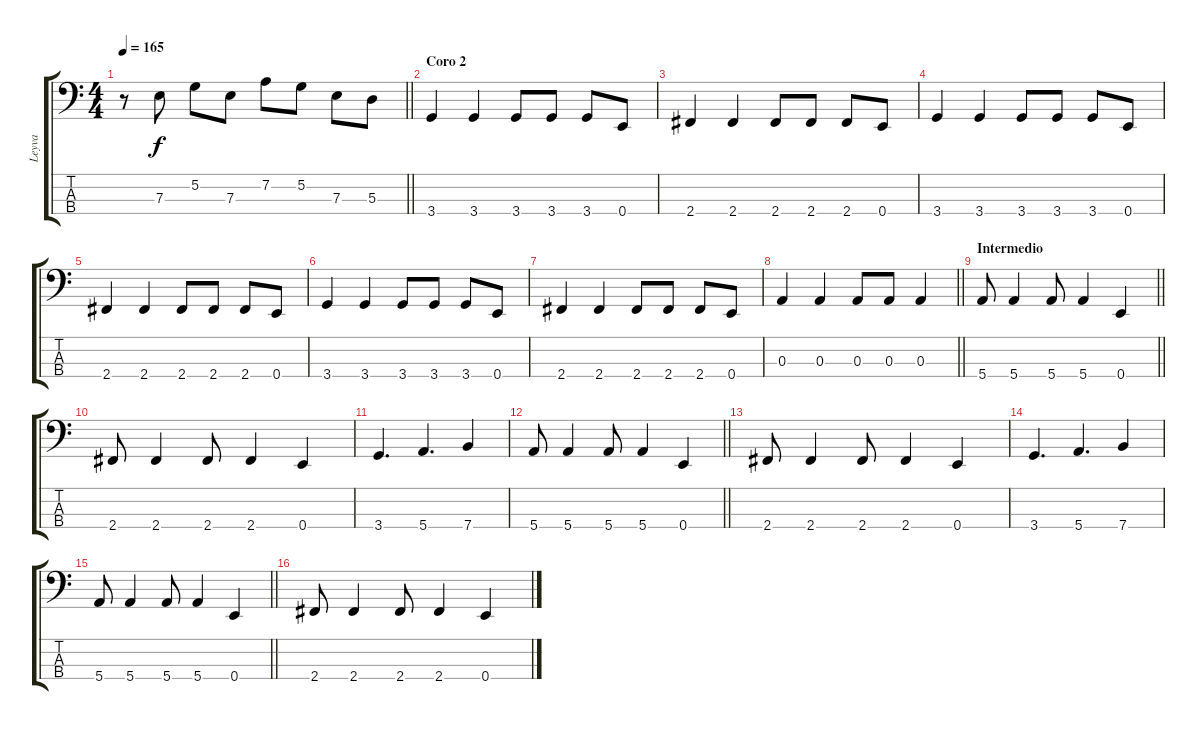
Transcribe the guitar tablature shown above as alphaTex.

\track ("Leyva" "Leyva") {instrument electricbassfinger}
\staff {score tabs}
\tuning (G2 D2 A1 E1) {hide}
\ts (4 4)
\tempo 165
\clef f4
\barLineRight lightlight
\ks c
r.8{dy f} 7.3.8 5.2.8 7.3.8 7.2.8 5.2.8 7.3.8 5.3.8 |
\section ("" "Coro 2")
3.4.4 3.4.4 3.4.8 3.4.8 3.4.8 0.4.8 |
2.4.4 2.4.4 2.4.8 2.4.8 2.4.8 0.4.8 |
3.4.4 3.4.4 3.4.8 3.4.8 3.4.8 0.4.8 |
2.4.4 2.4.4 2.4.8 2.4.8 2.4.8 0.4.8 |
3.4.4 3.4.4 3.4.8 3.4.8 3.4.8 0.4.8 |
2.4.4 2.4.4 2.4.8 2.4.8 2.4.8 0.4.8 |
\barLineRight lightlight
0.3.4 0.3.4 0.3.8 0.3.8 0.3.4 |
\section ("" "Intermedio")
\barLineRight lightlight
5.4.8 5.4.4 5.4.8 5.4.4 0.4.4 |
2.4.8 2.4.4 2.4.8 2.4.4 0.4.4 |
3.4.4{d} 5.4.4{d} 7.4.4 |
\barLineRight lightlight
5.4.8 5.4.4 5.4.8 5.4.4 0.4.4 |
2.4.8 2.4.4 2.4.8 2.4.4 0.4.4 |
3.4.4{d} 5.4.4{d} 7.4.4 |
\barLineRight lightlight
5.4.8 5.4.4 5.4.8 5.4.4 0.4.4 |
2.4.8 2.4.4 2.4.8 2.4.4 0.4.4
